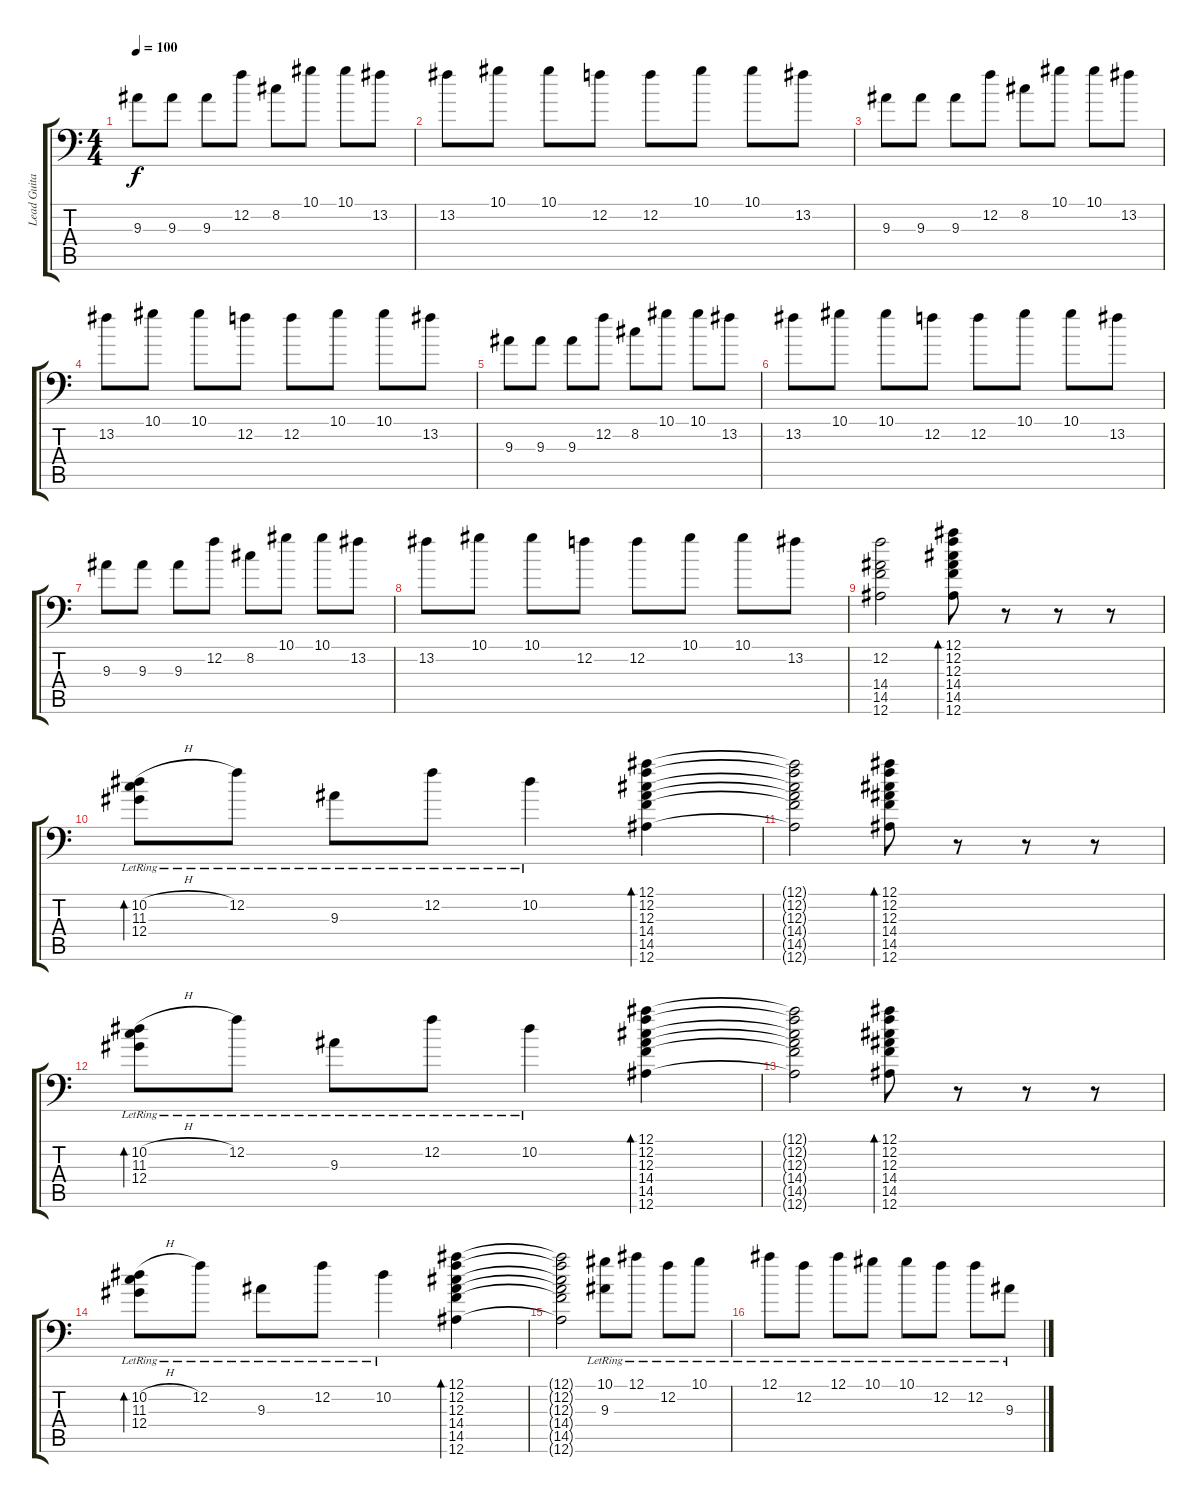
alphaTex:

\track ("Lead Guitar" "Lead Guita") {instrument electricguitarjazz}
\staff {score tabs}
\tuning (Bb3 F3 Db3 Ab2 Eb2 Bb1) {hide}
\ts (4 4)
\tempo 100
\clef f4
\ks c
9.3.8{dy f balance 8} 9.3.8 9.3.8 12.2.8 8.2.8 10.1.8 10.1.8 13.2.8 |
13.2.8 10.1.8 10.1.8 12.2.8 12.2.8 10.1.8 10.1.8 13.2.8 |
9.3.8 9.3.8 9.3.8 12.2.8 8.2.8 10.1.8 10.1.8 13.2.8 |
13.2.8 10.1.8 10.1.8 12.2.8 12.2.8 10.1.8 10.1.8 13.2.8 |
9.3.8 9.3.8 9.3.8 12.2.8 8.2.8 10.1.8 10.1.8 13.2.8 |
13.2.8 10.1.8 10.1.8 12.2.8 12.2.8 10.1.8 10.1.8 13.2.8 |
9.3.8 9.3.8 9.3.8 12.2.8 8.2.8 10.1.8 10.1.8 13.2.8 |
13.2.8 10.1.8 10.1.8 12.2.8 12.2.8 10.1.8 10.1.8 13.2.8 |
(12.2 14.4 14.5 12.6).2 (12.1 12.2 12.3 14.4 14.5 12.6).8{bd 120} r.8 r.8 r.8 |
(10.2{h lr} 11.3{lr} 12.4{lr}).8{bd 120} 12.2{lr}.8 9.3{lr}.8 12.2{lr}.8 10.2{lr}.4 (12.1 12.2 12.3 14.4 14.5 12.6).4{bd 120} |
(12.1{t} 12.2{t} 12.3{t} 14.4{t} 14.5{t} 12.6{t}).2 (12.1 12.2 12.3 14.4 14.5 12.6).8{bd 120} r.8 r.8 r.8 |
(10.2{h lr} 11.3{lr} 12.4{lr}).8{bd 120} 12.2{lr}.8 9.3{lr}.8 12.2{lr}.8 10.2{lr}.4 (12.1 12.2 12.3 14.4 14.5 12.6).4{bd 120} |
(12.1{t} 12.2{t} 12.3{t} 14.4{t} 14.5{t} 12.6{t}).2 (12.1 12.2 12.3 14.4 14.5 12.6).8{bd 120} r.8 r.8 r.8 |
(10.2{h lr} 11.3{lr} 12.4{lr}).8{bd 120} 12.2{lr}.8 9.3{lr}.8 12.2{lr}.8 10.2{lr}.4 (12.1 12.2 12.3 14.4 14.5 12.6).4{bd 120} |
(12.1{t} 12.2{t} 12.3{t} 14.4{t} 14.5{t} 12.6{t}).2 (10.1{lr} 9.3{lr}).8 12.1{lr}.8 12.2{lr}.8 10.1{lr}.8 |
12.1{lr}.8 12.2{lr}.8 12.1{lr}.8 10.1{lr}.8 10.1{lr}.8 12.2{lr}.8 12.2{lr}.8 9.3{lr}.8
